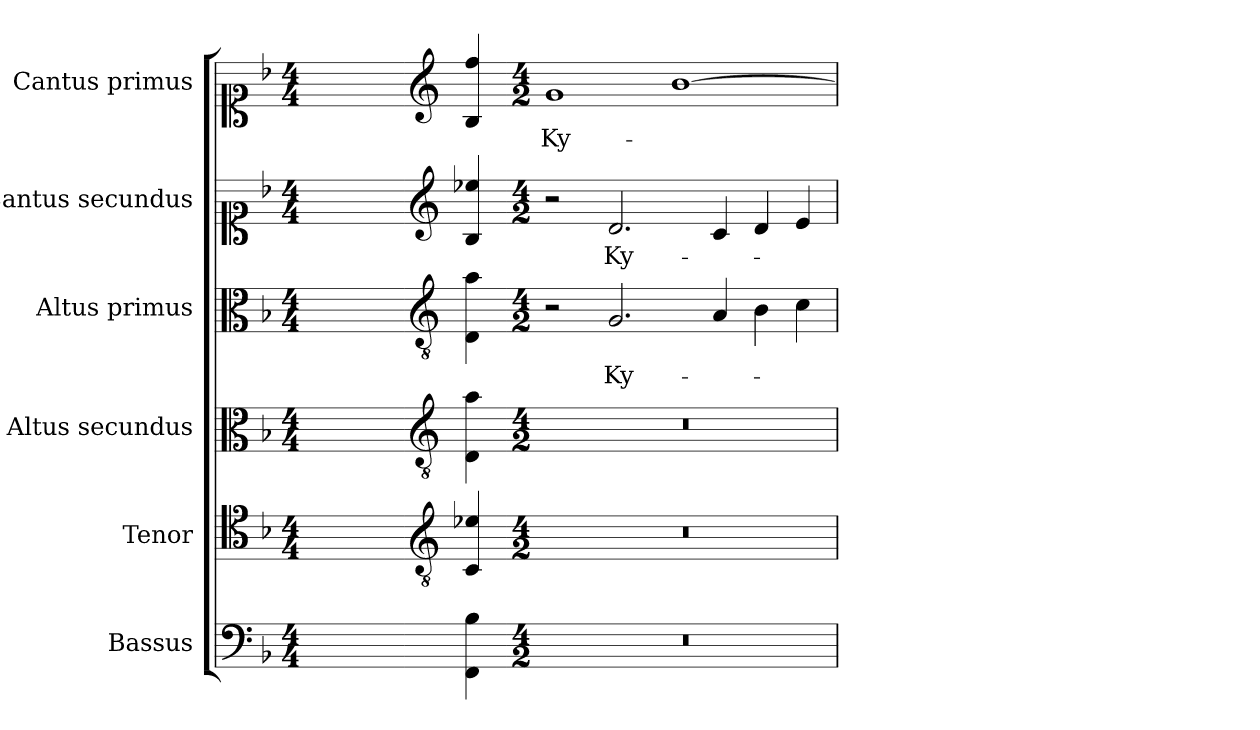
**kern	**kern	**kern	**kern	**text	**kern	**text	**kern	**text
*part6	*part5	*part4	*part3	*part3	*part2	*part2	*part1	*part1
*staff6	*staff5	*staff4	*staff3	*staff3	*staff2	*staff2	*staff1	*staff1
*I"Bassus	*I"Tenor	*I"Altus secundus	*I"Altus primus	*	*I"Cantus secundus	*	*I"Cantus primus	*
*I'B.	*I'T.	*	*I'A. I	*	*	*	*I'C. I	*
!!LO:PB:g=z
*clefF4	*clefC4	*clefC3	*clefC3	*	*clefC1	*	*clefC1	*
*	*ITrd7c12	*ITrd7c12	*ITrd7c12	*	*	*	*	*
*k[b-]	*k[b-]	*k[b-]	*k[b-]	*	*k[b-]	*	*k[b-]	*
*d:	*d:	*d:	*d:	*	*d:	*	*d:	*
*M4/4	*M4/4	*M4/4	*M4/4	*	*M4/4	*	*M4/4	*
=1	=1	=1	=1	=1	=1	=1	=1	=1
1ryy	1ryy	1ryy	1ryy	.	1ryy	.	1ryy	.
=2-	=2-	=2-	=2-	=2-	=2-	=2-	=2-	=2-
*	*clefGv2	*clefGv2	*clefGv2	*	*clefG2	*	*clefG2	*
4FFi\ 4B-i	4CCi/ 4E-Xi	4DDi\ 4Ai	4DDi\ 4Ai	.	4B-i/ 4ee-Xi	.	4B-i/ 4ffi	.
=3-	=3-	=3-	=3-	=3-	=3-	=3-	=3-	=3-
*M4/2	*M4/2	*M4/2	*M4/2	*	*M4/2	*	*M4/2	*
!LO:N:vis=1	!LO:N:vis=1	!LO:N:vis=1	!	!	!	!	!	!
!	!	!	!	!	!	!	!	!LO:LY:b:color=#000000
0r	0r	0r	2r	.	2r	.	1gi	Ky-
!	!	!	!	!LO:LY:b:color=#000000	!	!	!	!
!	!	!	!	!	!	!LO:LY:b:color=#000000	!	!
.	.	.	2.GGi/	Ky-	2.di/	Ky-	.	.
.	.	.	.	.	.	.	[1b-i	.
.	.	.	4AAi/	.	4ci/	.	.	.
.	.	.	4BB-i\	.	4di/	.	.	.
.	.	.	4Ci\	.	4ei/	.	.	.
=	=	=	=	=	=	=	=	=
*-	*-	*-	*-	*-	*-	*-	*-	*-
